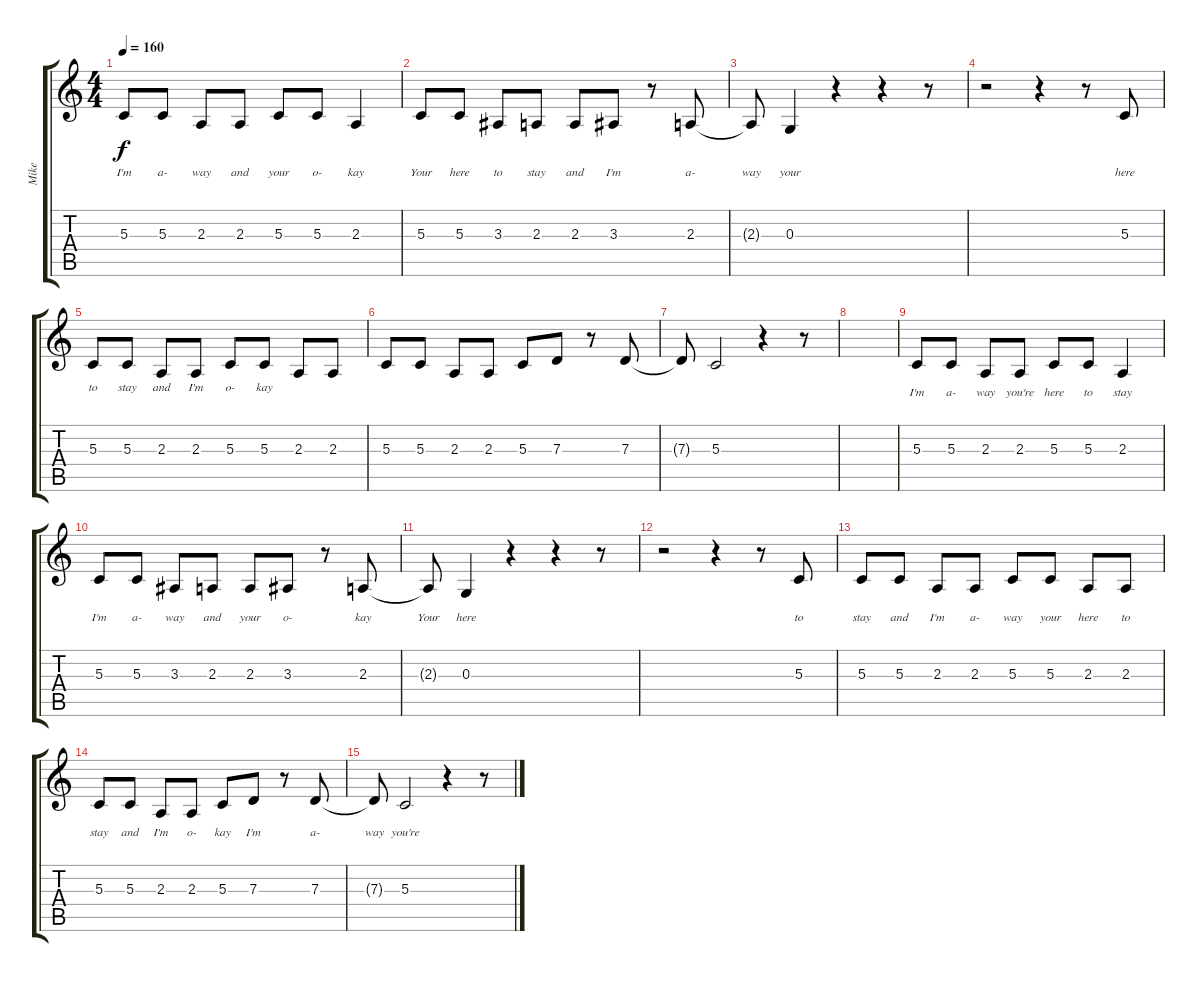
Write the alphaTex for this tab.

\track ("Mike" "Mike") {instrument flute}
\staff {score tabs}
\tuning (E4 B3 G3 D3 A2 E2) {hide}
\ts (4 4)
\tempo 160
\clef g2
\ks c
5.3.8{lyrics (0 "") lyrics (1 "I'm") lyrics (2 "") lyrics (3 "") lyrics (4 "") dy f} 5.3.8{lyrics (0 "") lyrics (1 "a-") lyrics (2 "") lyrics (3 "") lyrics (4 "")} 2.3.8{lyrics (0 "") lyrics (1 "way") lyrics (2 "") lyrics (3 "") lyrics (4 "")} 2.3.8{lyrics (0 "") lyrics (1 "and") lyrics (2 "") lyrics (3 "") lyrics (4 "")} 5.3.8{lyrics (0 "") lyrics (1 "your") lyrics (2 "") lyrics (3 "") lyrics (4 "")} 5.3.8{lyrics (0 "") lyrics (1 "o-") lyrics (2 "") lyrics (3 "") lyrics (4 "")} 2.3.4{lyrics (0 "") lyrics (1 "kay") lyrics (2 "") lyrics (3 "") lyrics (4 "")} |
5.3.8{lyrics (0 "") lyrics (1 "Your") lyrics (2 "") lyrics (3 "") lyrics (4 "")} 5.3.8{lyrics (0 "") lyrics (1 "here") lyrics (2 "") lyrics (3 "") lyrics (4 "")} 3.3.8{lyrics (0 "") lyrics (1 "to") lyrics (2 "") lyrics (3 "") lyrics (4 "")} 2.3.8{lyrics (0 "") lyrics (1 "stay") lyrics (2 "") lyrics (3 "") lyrics (4 "")} 2.3.8{lyrics (0 "") lyrics (1 "and") lyrics (2 "") lyrics (3 "") lyrics (4 "")} 3.3.8{lyrics (0 "") lyrics (1 "I'm") lyrics (2 "") lyrics (3 "") lyrics (4 "")} r.8 2.3.8{lyrics (0 "") lyrics (1 "a-") lyrics (2 "") lyrics (3 "") lyrics (4 "")} |
2.3{t}.8{lyrics (0 "") lyrics (1 "way") lyrics (2 "") lyrics (3 "") lyrics (4 "")} 0.3.4{lyrics (0 "") lyrics (1 "your") lyrics (2 "") lyrics (3 "") lyrics (4 "")} r.4 r.4 r.8 |
r.2 r.4 r.8 5.3.8{lyrics (0 "") lyrics (1 "here") lyrics (2 "") lyrics (3 "") lyrics (4 "")} |
5.3.8{lyrics (0 "") lyrics (1 "to") lyrics (2 "") lyrics (3 "") lyrics (4 "")} 5.3.8{lyrics (0 "") lyrics (1 "stay") lyrics (2 "") lyrics (3 "") lyrics (4 "")} 2.3.8{lyrics (0 "") lyrics (1 "and") lyrics (2 "") lyrics (3 "") lyrics (4 "")} 2.3.8{lyrics (0 "") lyrics (1 "I'm") lyrics (2 "") lyrics (3 "") lyrics (4 "")} 5.3.8{lyrics (0 "") lyrics (1 "o-") lyrics (2 "") lyrics (3 "") lyrics (4 "")} 5.3.8{lyrics (0 "") lyrics (1 "kay") lyrics (2 "") lyrics (3 "") lyrics (4 "")} 2.3.8 2.3.8 |
5.3.8 5.3.8 2.3.8 2.3.8 5.3.8 7.3.8 r.8 7.3.8 |
7.3{t}.8 5.3.2 r.4 r.8 |
|
5.3.8{lyrics (0 "") lyrics (1 "") lyrics (2 "I'm") lyrics (3 "") lyrics (4 "")} 5.3.8{lyrics (0 "") lyrics (1 "") lyrics (2 "a-") lyrics (3 "") lyrics (4 "")} 2.3.8{lyrics (0 "") lyrics (1 "") lyrics (2 "way") lyrics (3 "") lyrics (4 "")} 2.3.8{lyrics (0 "") lyrics (1 "") lyrics (2 "you're") lyrics (3 "") lyrics (4 "")} 5.3.8{lyrics (0 "") lyrics (1 "") lyrics (2 "here") lyrics (3 "") lyrics (4 "")} 5.3.8{lyrics (0 "") lyrics (1 "") lyrics (2 "to") lyrics (3 "") lyrics (4 "")} 2.3.4{lyrics (0 "") lyrics (1 "") lyrics (2 "stay") lyrics (3 "") lyrics (4 "")} |
5.3.8{lyrics (0 "") lyrics (1 "") lyrics (2 "I'm") lyrics (3 "") lyrics (4 "")} 5.3.8{lyrics (0 "") lyrics (1 "") lyrics (2 "a-") lyrics (3 "") lyrics (4 "")} 3.3.8{lyrics (0 "") lyrics (1 "") lyrics (2 "way") lyrics (3 "") lyrics (4 "")} 2.3.8{lyrics (0 "") lyrics (1 "") lyrics (2 "and") lyrics (3 "") lyrics (4 "")} 2.3.8{lyrics (0 "") lyrics (1 "") lyrics (2 "your") lyrics (3 "") lyrics (4 "")} 3.3.8{lyrics (0 "") lyrics (1 "") lyrics (2 "o-") lyrics (3 "") lyrics (4 "")} r.8 2.3.8{lyrics (0 "") lyrics (1 "") lyrics (2 "kay") lyrics (3 "") lyrics (4 "")} |
2.3{t}.8{lyrics (0 "") lyrics (1 "") lyrics (2 "Your") lyrics (3 "") lyrics (4 "")} 0.3.4{lyrics (0 "") lyrics (1 "") lyrics (2 "here") lyrics (3 "") lyrics (4 "")} r.4 r.4 r.8 |
r.2 r.4 r.8 5.3.8{lyrics (0 "") lyrics (1 "") lyrics (2 "to") lyrics (3 "") lyrics (4 "")} |
5.3.8{lyrics (0 "") lyrics (1 "") lyrics (2 "stay") lyrics (3 "") lyrics (4 "")} 5.3.8{lyrics (0 "") lyrics (1 "") lyrics (2 "and") lyrics (3 "") lyrics (4 "")} 2.3.8{lyrics (0 "") lyrics (1 "") lyrics (2 "I'm") lyrics (3 "") lyrics (4 "")} 2.3.8{lyrics (0 "") lyrics (1 "") lyrics (2 "a-") lyrics (3 "") lyrics (4 "")} 5.3.8{lyrics (0 "") lyrics (1 "") lyrics (2 "way") lyrics (3 "") lyrics (4 "")} 5.3.8{lyrics (0 "") lyrics (1 "") lyrics (2 "your") lyrics (3 "") lyrics (4 "")} 2.3.8{lyrics (0 "") lyrics (1 "") lyrics (2 "here") lyrics (3 "") lyrics (4 "")} 2.3.8{lyrics (0 "") lyrics (1 "") lyrics (2 "to") lyrics (3 "") lyrics (4 "")} |
5.3.8{lyrics (0 "") lyrics (1 "") lyrics (2 "stay") lyrics (3 "") lyrics (4 "")} 5.3.8{lyrics (0 "") lyrics (1 "") lyrics (2 "and") lyrics (3 "") lyrics (4 "")} 2.3.8{lyrics (0 "") lyrics (1 "") lyrics (2 "I'm") lyrics (3 "") lyrics (4 "")} 2.3.8{lyrics (0 "") lyrics (1 "") lyrics (2 "o-") lyrics (3 "") lyrics (4 "")} 5.3.8{lyrics (0 "") lyrics (1 "") lyrics (2 "kay") lyrics (3 "") lyrics (4 "")} 7.3.8{lyrics (0 "") lyrics (1 "") lyrics (2 "I'm") lyrics (3 "") lyrics (4 "")} r.8 7.3.8{lyrics (0 "") lyrics (1 "") lyrics (2 "a-") lyrics (3 "") lyrics (4 "")} |
7.3{t}.8{lyrics (0 "") lyrics (1 "") lyrics (2 "way") lyrics (3 "") lyrics (4 "")} 5.3.2{lyrics (0 "") lyrics (1 "") lyrics (2 "you're") lyrics (3 "") lyrics (4 "")} r.4 r.8
